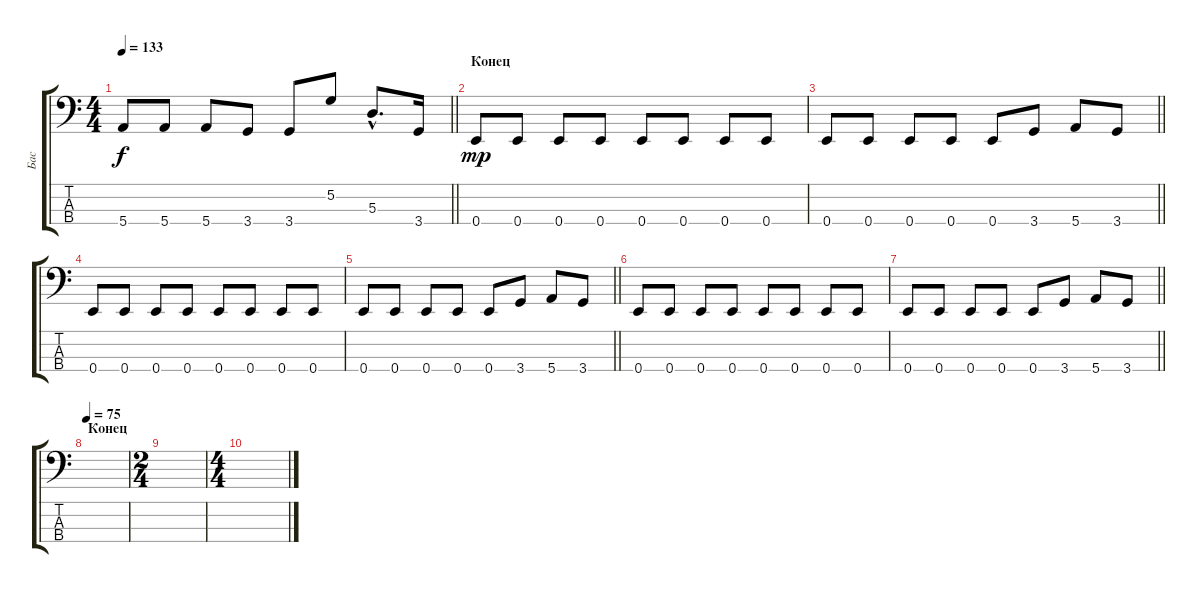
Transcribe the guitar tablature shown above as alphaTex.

\track ("Бас" "Бас") {instrument electricbasspick}
\staff {score tabs}
\tuning (G2 D2 A1 E1) {hide}
\ts (4 4)
\tempo 133
\clef f4
\barLineRight lightlight
\ks c
5.4.8{dy f} 5.4.8 5.4.8 3.4.8 3.4.8 5.2.8 5.3{hac}.8{d} 3.4.16 |
\section ("" "Конец")
0.4.8{dy mp} 0.4.8 0.4.8 0.4.8 0.4.8 0.4.8 0.4.8 0.4.8 |
\barLineRight lightlight
0.4.8 0.4.8 0.4.8 0.4.8 0.4.8 3.4.8 5.4.8 3.4.8 |
0.4.8 0.4.8 0.4.8 0.4.8 0.4.8 0.4.8 0.4.8 0.4.8 |
\barLineRight lightlight
0.4.8 0.4.8 0.4.8 0.4.8 0.4.8 3.4.8 5.4.8 3.4.8 |
0.4.8 0.4.8 0.4.8 0.4.8 0.4.8 0.4.8 0.4.8 0.4.8 |
\barLineRight lightlight
0.4.8 0.4.8 0.4.8 0.4.8 0.4.8 3.4.8 5.4.8 3.4.8 |
\section ("" "Конец")
\tempo 75
|
\ts (2 4)
|
\ts (4 4)
